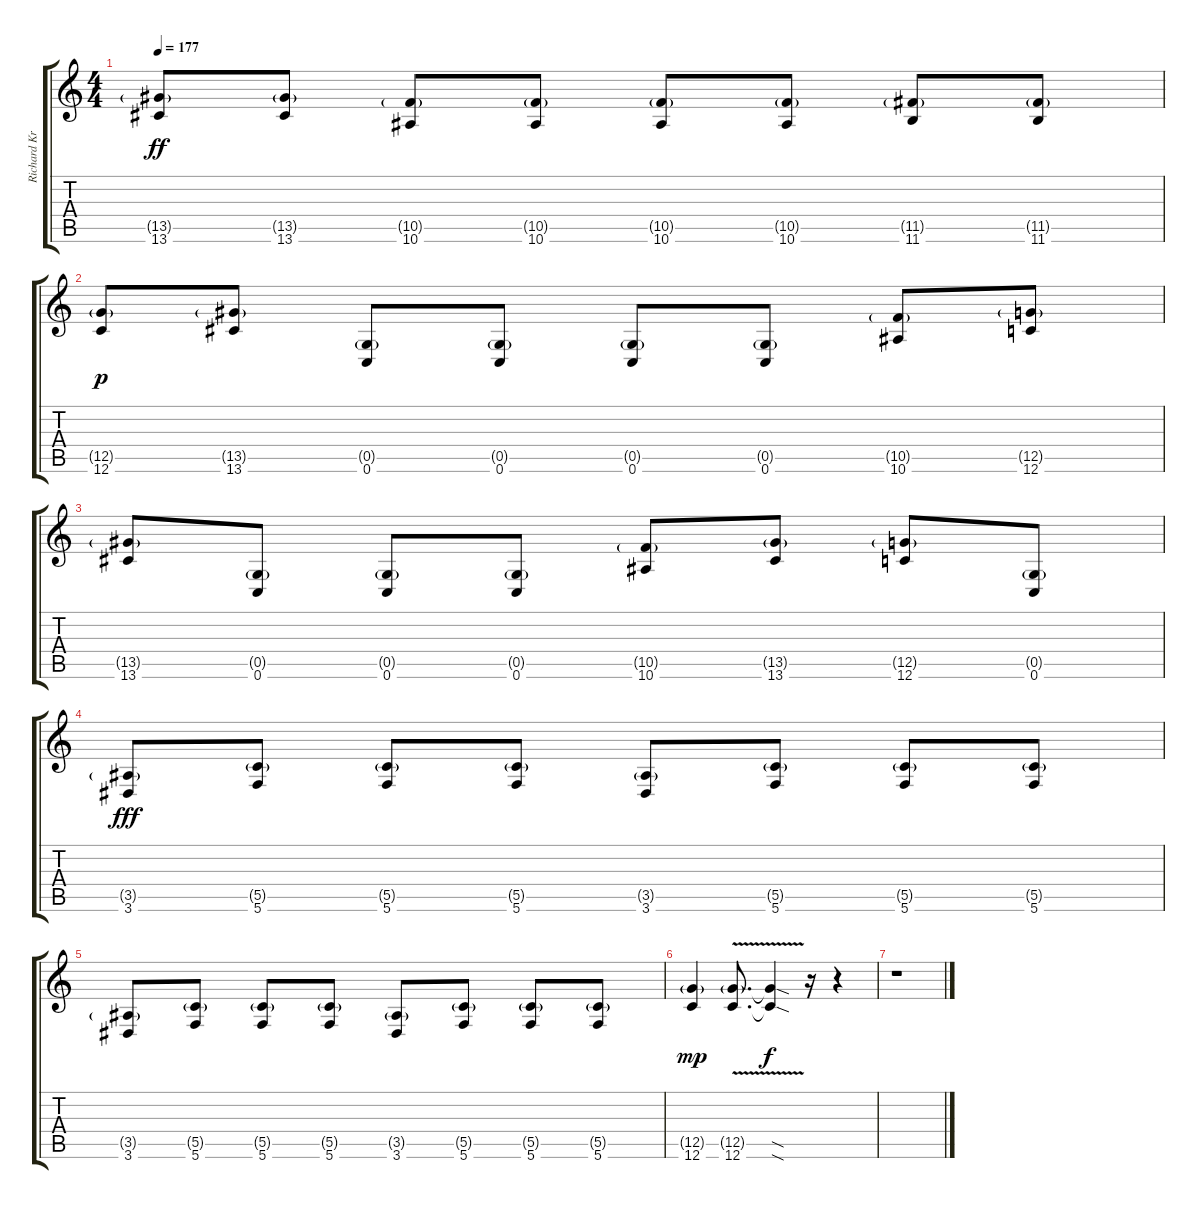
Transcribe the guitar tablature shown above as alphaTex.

\track ("Richard Kruspe [guitar]" "Richard Kr") {instrument distortionguitar}
\staff {score tabs}
\tuning (D4 A3 F3 C3 G2 C2) {hide}
\ts (4 4)
\tempo 177
\clef g2
\ks c
(13.5{g} 13.6).8{dy ff} (13.5{g} 13.6).8 (10.5{g} 10.6).8 (10.5{g} 10.6).8 (10.5{g} 10.6).8 (10.5{g} 10.6).8 (11.5{g} 11.6).8 (11.5{g} 11.6).8 |
(12.5{g} 12.6).8{dy p} (13.5{g} 13.6).8 (0.5{g} 0.6).8 (0.5{g} 0.6).8 (0.5{g} 0.6).8 (0.5{g} 0.6).8 (10.5{g} 10.6).8 (12.5{g} 12.6).8 |
(13.5{g} 13.6).8 (0.5{g} 0.6).8 (0.5{g} 0.6).8 (0.5{g} 0.6).8 (10.5{g} 10.6).8 (13.5{g} 13.6).8 (12.5{g} 12.6).8 (0.5{g} 0.6).8 |
(3.5{g} 3.6).8{dy fff} (5.5{g} 5.6).8 (5.5{g} 5.6).8 (5.5{g} 5.6).8 (3.5{g} 3.6).8 (5.5{g} 5.6).8 (5.5{g} 5.6).8 (5.5{g} 5.6).8 |
(3.5{g} 3.6).8 (5.5{g} 5.6).8 (5.5{g} 5.6).8 (5.5{g} 5.6).8 (3.5{g} 3.6).8 (5.5{g} 5.6).8 (5.5{g} 5.6).8 (5.5{g} 5.6).8 |
(12.5{g} 12.6).4{dy mp} (12.5{g} 12.6{v}).8{d} (12.5{sod t} 12.6{sod t}).4{dy f} r.16 r.4 |
r.1
